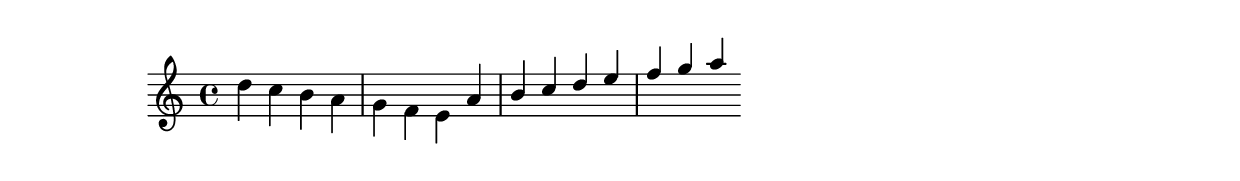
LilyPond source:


\version "1.9.4"

\header {
    
    texidoc = "Stems in forced directions (as well as the ones
    starting from the middle line) are shortened."

}

\score {
    \notes \relative c'' { \stemDown d c b a g f e
			   \stemBoth
			   \stemUp a b c d e f g a 
		       } 
    \paper  {raggedright = ##t }
}
